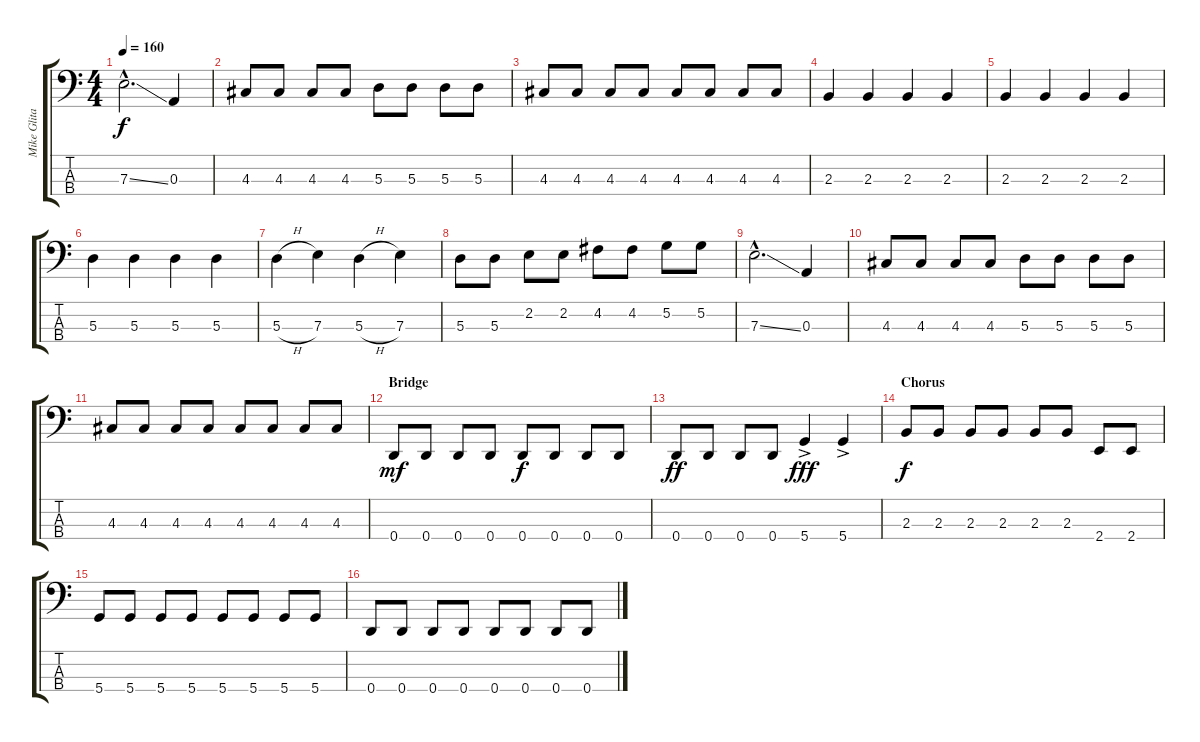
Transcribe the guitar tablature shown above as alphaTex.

\track ("Mike Glita" "Mike Glita") {instrument electricbasspick}
\staff {score tabs}
\tuning (G2 D2 A1 D1) {hide}
\ts (4 4)
\tempo 160
\clef f4
\ks c
7.3{ss hac}.2{d dy f} 0.3.4 |
4.3.8 4.3.8 4.3.8 4.3.8 5.3.8 5.3.8 5.3.8 5.3.8 |
4.3.8 4.3.8 4.3.8 4.3.8 4.3.8 4.3.8 4.3.8 4.3.8 |
2.3.4 2.3.4 2.3.4 2.3.4 |
2.3.4 2.3.4 2.3.4 2.3.4 |
5.3.4 5.3.4 5.3.4 5.3.4 |
5.3{h}.4 7.3.4 5.3{h}.4 7.3.4 |
5.3.8 5.3.8 2.2.8 2.2.8 4.2.8 4.2.8 5.2.8 5.2.8 |
7.3{ss hac}.2{d} 0.3.4 |
4.3.8 4.3.8 4.3.8 4.3.8 5.3.8 5.3.8 5.3.8 5.3.8 |
4.3.8 4.3.8 4.3.8 4.3.8 4.3.8 4.3.8 4.3.8 4.3.8 |
\section ("" "Bridge")
0.4.8{dy mf} 0.4.8 0.4.8 0.4.8 0.4.8{dy f} 0.4.8 0.4.8 0.4.8 |
0.4.8{dy ff} 0.4.8 0.4.8 0.4.8 5.4{ac}.4{dy fff} 5.4{ac}.4 |
\section ("" "Chorus")
2.3.8{dy f} 2.3.8 2.3.8 2.3.8 2.3.8 2.3.8 2.4.8 2.4.8 |
5.4.8 5.4.8 5.4.8 5.4.8 5.4.8 5.4.8 5.4.8 5.4.8 |
0.4.8 0.4.8 0.4.8 0.4.8 0.4.8 0.4.8 0.4.8 0.4.8
